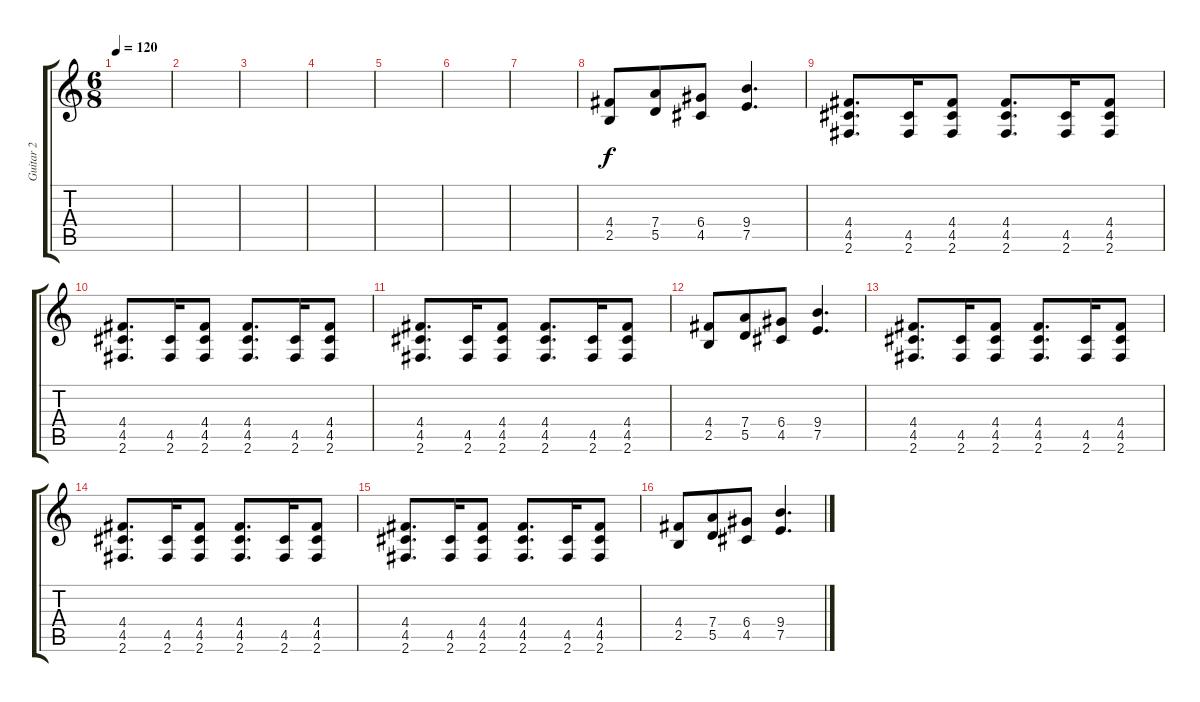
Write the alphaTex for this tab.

\track ("Guitar 2" "Guitar 2") {instrument distortionguitar}
\staff {score tabs}
\tuning (E4 B3 G3 D3 A2 E2) {hide}
\ts (6 8)
\tempo 120
\clef g2
\ks c
|
|
|
|
|
|
|
(4.4 2.5).8 (7.4 5.5).8 (6.4 4.5).8 (9.4 7.5).4{d} |
(4.4 4.5 2.6).8{d} (4.5 2.6).16 (4.4 4.5 2.6).8 (4.4 4.5 2.6).8{d} (4.5 2.6).16 (4.4 4.5 2.6).8 |
(4.4 4.5 2.6).8{d} (4.5 2.6).16 (4.4 4.5 2.6).8 (4.4 4.5 2.6).8{d} (4.5 2.6).16 (4.4 4.5 2.6).8 |
(4.4 4.5 2.6).8{d} (4.5 2.6).16 (4.4 4.5 2.6).8 (4.4 4.5 2.6).8{d} (4.5 2.6).16 (4.4 4.5 2.6).8 |
(4.4 2.5).8 (7.4 5.5).8 (6.4 4.5).8 (9.4 7.5).4{d} |
(4.4 4.5 2.6).8{d} (4.5 2.6).16 (4.4 4.5 2.6).8 (4.4 4.5 2.6).8{d} (4.5 2.6).16 (4.4 4.5 2.6).8 |
(4.4 4.5 2.6).8{d} (4.5 2.6).16 (4.4 4.5 2.6).8 (4.4 4.5 2.6).8{d} (4.5 2.6).16 (4.4 4.5 2.6).8 |
(4.4 4.5 2.6).8{d} (4.5 2.6).16 (4.4 4.5 2.6).8 (4.4 4.5 2.6).8{d} (4.5 2.6).16 (4.4 4.5 2.6).8 |
(4.4 2.5).8 (7.4 5.5).8 (6.4 4.5).8 (9.4 7.5).4{d}
